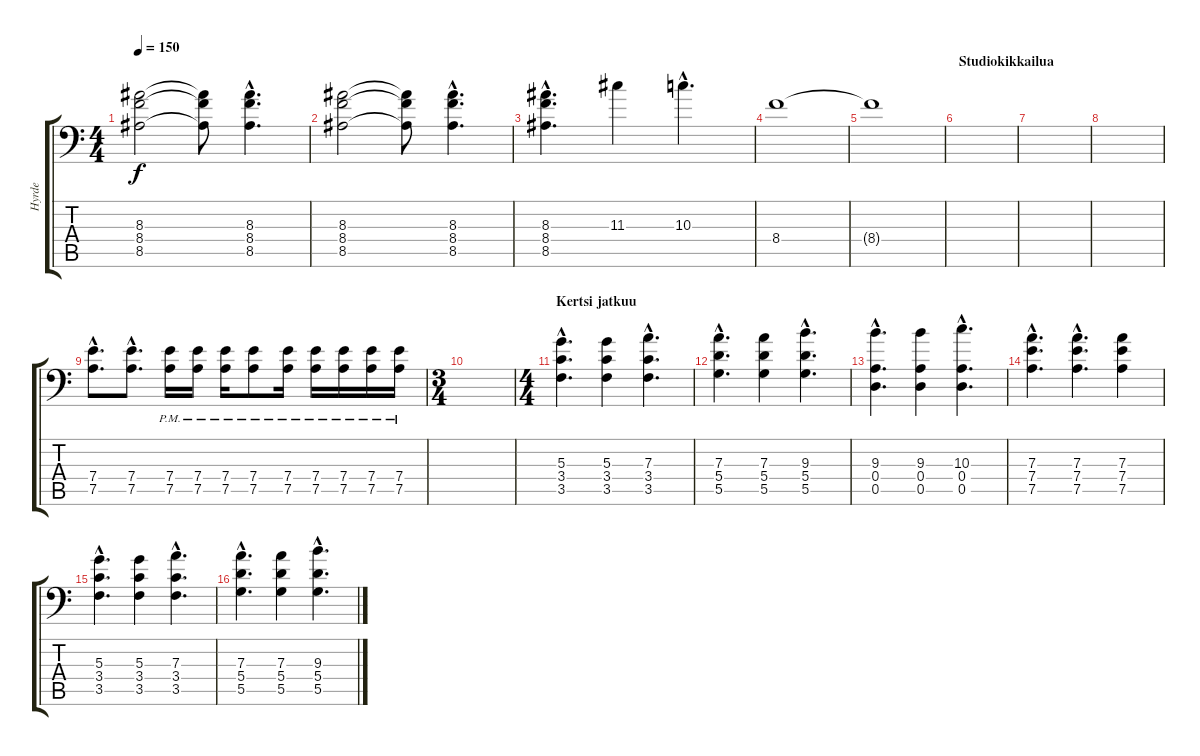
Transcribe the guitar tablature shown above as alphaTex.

\track ("Hyrde" "Hyrde") {instrument distortionguitar}
\staff {score tabs}
\tuning (B3 G3 D3 A2 D2 A1) {hide}
\ts (4 4)
\tempo 150
\clef f4
\ks c
(8.3 8.4 8.5).2{dy f} (8.3{t} 8.4{t} 8.5{t}).8 (8.3{hac} 8.4{hac} 8.5{hac}).4{d} |
(8.3 8.4 8.5).2 (8.3{t} 8.4{t} 8.5{t}).8 (8.3{hac} 8.4{hac} 8.5{hac}).4{d} |
(8.3{hac} 8.4{hac} 8.5{hac}).4{d} 11.3.4 10.3{hac}.4{d} |
8.4.1 |
8.4{t}.1 |
\section ("" "Studiokikkailua")
|
|
|
(7.4{hac} 7.5{hac}).8{d} (7.4{hac} 7.5{hac}).8{d} (7.4{pm} 7.5{pm}).16 (7.4{pm} 7.5{pm}).16 (7.4{pm} 7.5{pm}).16 (7.4{pm} 7.5{pm}).8 (7.4{pm} 7.5{pm}).16 (7.4{pm} 7.5{pm}).16 (7.4{pm} 7.5{pm}).16 (7.4{pm} 7.5{pm}).16 (7.4{pm} 7.5{pm}).16 |
\ts (3 4)
|
\ts (4 4)
\section ("" "Kertsi jatkuu")
(5.3{hac} 3.4{hac} 3.5{hac}).4{d instrument distortionguitar} (5.3 3.4 3.5).4 (7.3{hac} 3.4{hac} 3.5{hac}).4{d} |
(7.3{hac} 5.4{hac} 5.5{hac}).4{d} (7.3 5.4 5.5).4 (9.3{hac} 5.4{hac} 5.5{hac}).4{d} |
(9.3{hac} 0.4{hac} 0.5{hac}).4{d} (9.3 0.4 0.5).4 (10.3{hac} 0.4{hac} 0.5{hac}).4{d} |
(7.3{hac} 7.4{hac} 7.5{hac}).4{d} (7.3{hac} 7.4{hac} 7.5{hac}).4{d} (7.3 7.4 7.5).4 |
(5.3{hac} 3.4{hac} 3.5{hac}).4{d} (5.3 3.4 3.5).4 (7.3{hac} 3.4{hac} 3.5{hac}).4{d} |
(7.3{hac} 5.4{hac} 5.5{hac}).4{d} (7.3 5.4 5.5).4 (9.3{hac} 5.4{hac} 5.5{hac}).4{d}
